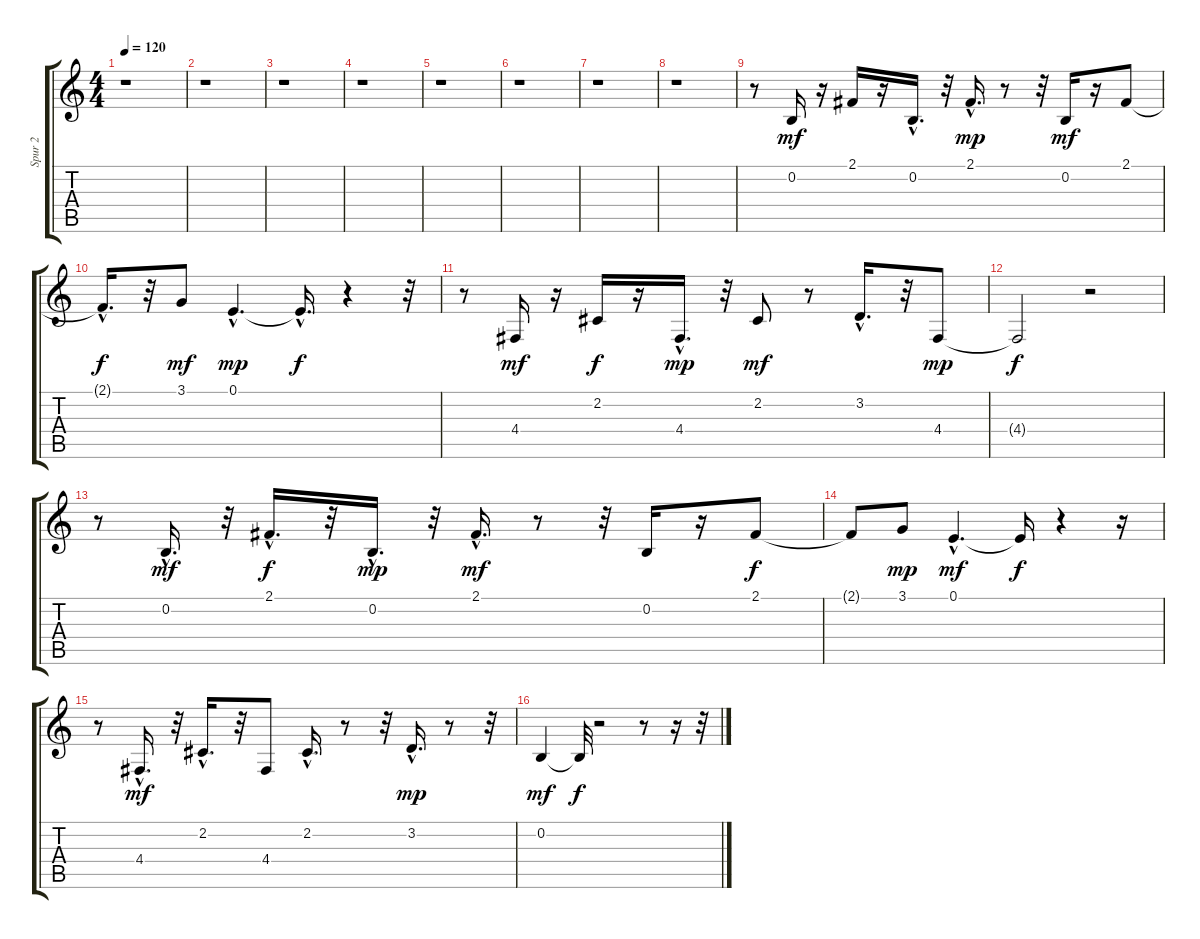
\track ("Spur 2" "Spur 2") {instrument harpsichord}
\staff {score tabs}
\tuning (E4 B3 G3 D3 A2 E2) {hide}
\ts (4 4)
\tempo 120
\clef g2
\ks c
r.1{dy f} |
r.1 |
r.1 |
r.1 |
r.1 |
r.1 |
r.1 |
r.1 |
r.8 0.2.16{dy mf} r.16 2.1.16 r.16 0.2{hac}.16{d} r.32 2.1{hac}.16{d dy mp} r.8 r.32 0.2.16{dy mf} r.16 2.1.8 |
2.1{hac t}.16{d dy f} r.32 3.1.8{dy mf} 0.1{hac}.4{d dy mp} 0.1{hac t}.16{d dy f} r.4 r.32 |
r.8 4.4.16{dy mf} r.16 2.2.16{dy f} r.16 4.4{hac}.16{d dy mp} r.32 2.2.8{dy mf} r.8 3.2{hac}.16{d} r.32 4.4.8{dy mp} |
4.4{t}.2{dy f} r.2 |
r.8 0.2{hac}.16{d dy mf} r.32 2.1{hac}.16{d dy f} r.32 0.2{hac}.16{d dy mp} r.32 2.1{hac}.16{d dy mf} r.8 r.32 0.2.16 r.16 2.1.8{dy f} |
2.1{t}.8 3.1.8{dy mp} 0.1{hac}.4{d dy mf} 0.1{t}.16{dy f} r.4 r.16 |
r.8 4.4{hac}.16{d dy mf} r.32 2.2{hac}.16{d} r.32 4.4.8 2.2{hac}.16{d} r.8 r.32 3.2{hac}.16{d dy mp} r.8 r.32 |
0.2.4{dy mf} 0.2{t}.32{dy f} r.2 r.8 r.16 r.32
